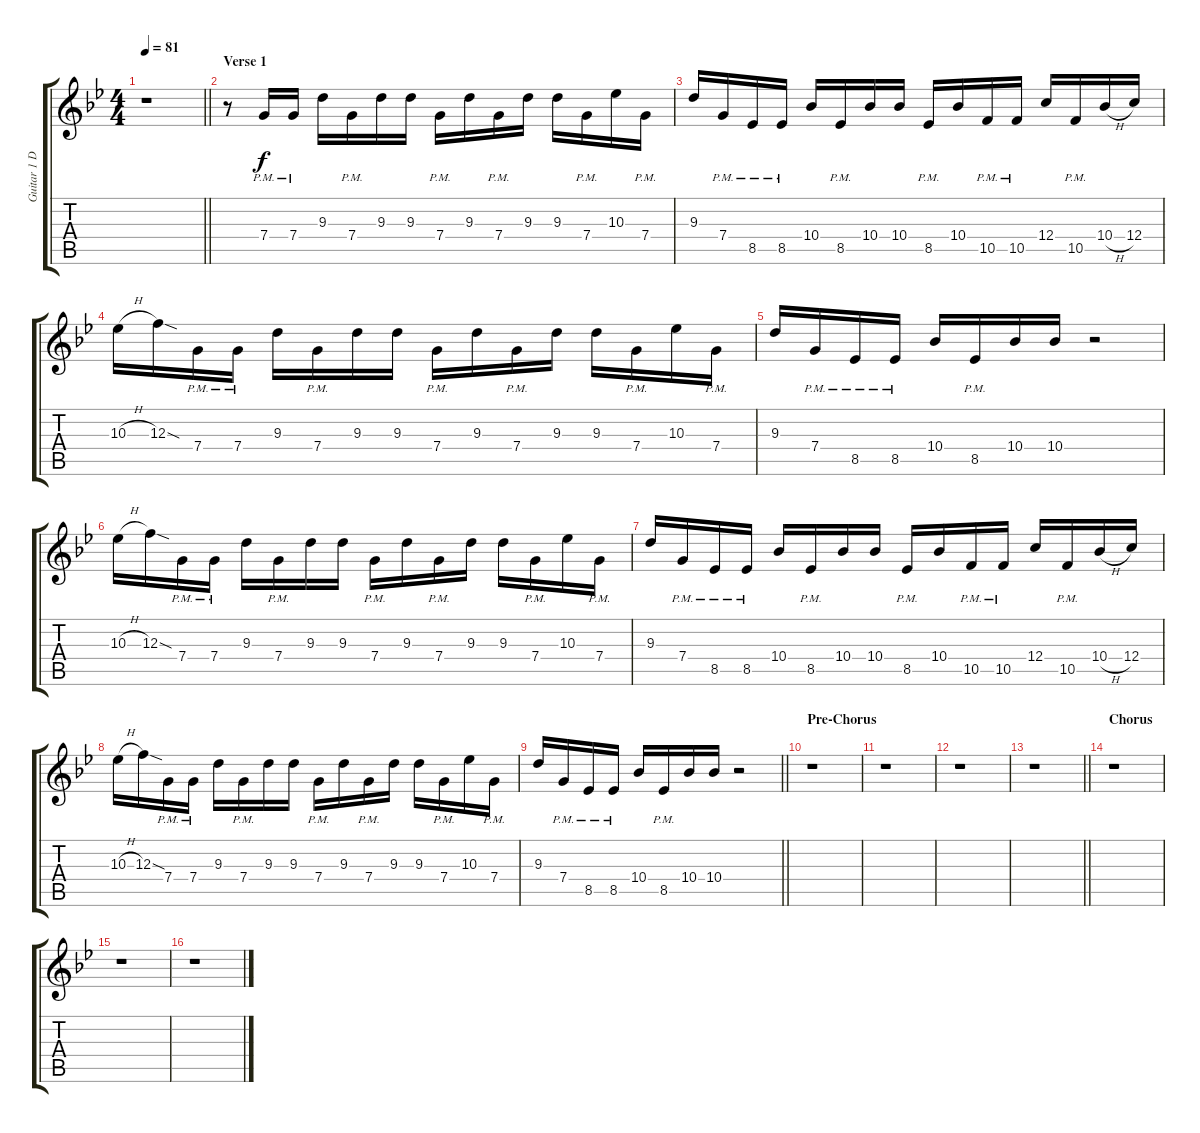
\track ("Guitar 1 Delay" "Guitar 1 D") {instrument electricguitarclean}
\staff {score tabs}
\tuning (D4 A3 F3 C3 G2 C2) {hide}
\ts (4 4)
\tempo 81
\clef g2
\barLineRight lightlight
\ks gminor
r.1{dy f} |
\section ("" "Verse 1")
r.8 7.4{pm}.16 7.4{pm}.16 9.3.16 7.4{pm}.16 9.3.16 9.3.16 7.4{pm}.16 9.3.16 7.4{pm}.16 9.3.16 9.3.16 7.4{pm}.16 10.3.16 7.4{pm}.16 |
9.3.16 7.4{pm}.16 8.5{pm}.16 8.5{pm}.16 10.4.16 8.5{pm}.16 10.4.16 10.4.16 8.5{pm}.16 10.4.16 10.5{pm}.16 10.5{pm}.16 12.4.16 10.5{pm}.16 10.4{h}.16 12.4.16 |
10.3{h}.16 12.3{sod}.16 7.4{pm}.16 7.4{pm}.16 9.3.16 7.4{pm}.16 9.3.16 9.3.16 7.4{pm}.16 9.3.16 7.4{pm}.16 9.3.16 9.3.16 7.4{pm}.16 10.3.16 7.4{pm}.16 |
9.3.16 7.4{pm}.16 8.5{pm}.16 8.5{pm}.16 10.4.16 8.5{pm}.16 10.4.16 10.4.16 r.2 |
10.3{h}.16 12.3{sod}.16 7.4{pm}.16 7.4{pm}.16 9.3.16 7.4{pm}.16 9.3.16 9.3.16 7.4{pm}.16 9.3.16 7.4{pm}.16 9.3.16 9.3.16 7.4{pm}.16 10.3.16 7.4{pm}.16 |
9.3.16 7.4{pm}.16 8.5{pm}.16 8.5{pm}.16 10.4.16 8.5{pm}.16 10.4.16 10.4.16 8.5{pm}.16 10.4.16 10.5{pm}.16 10.5{pm}.16 12.4.16 10.5{pm}.16 10.4{h}.16 12.4.16 |
10.3{h}.16 12.3{sod}.16 7.4{pm}.16 7.4{pm}.16 9.3.16 7.4{pm}.16 9.3.16 9.3.16 7.4{pm}.16 9.3.16 7.4{pm}.16 9.3.16 9.3.16 7.4{pm}.16 10.3.16 7.4{pm}.16 |
\barLineRight lightlight
9.3.16 7.4{pm}.16 8.5{pm}.16 8.5{pm}.16 10.4.16 8.5{pm}.16 10.4.16 10.4.16 r.2 |
\section ("" "Pre-Chorus")
r.1 |
r.1 |
r.1 |
\barLineRight lightlight
r.1 |
\section ("" "Chorus")
r.1 |
r.1 |
r.1
